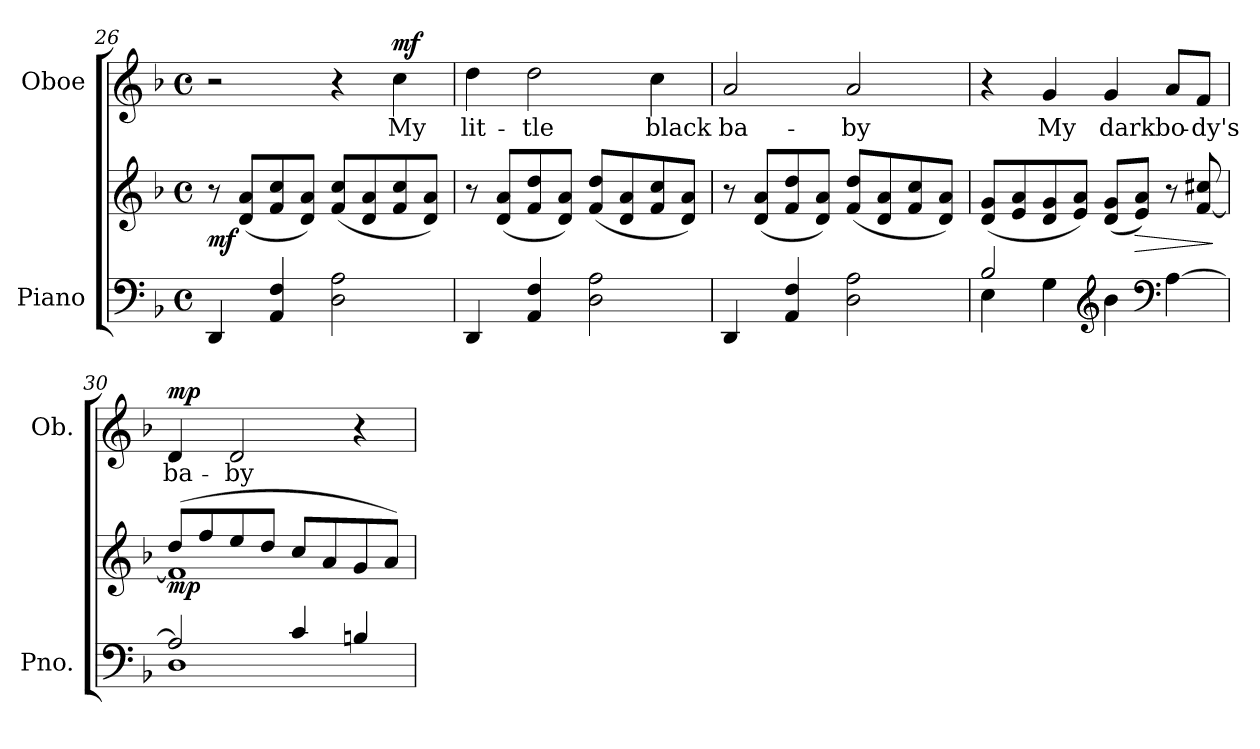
**kern	**kern	**dynam	**kern	**text	**dynam
*part2	*part2	*part2	*part1	*part1	*part1
*staff3	*staff2	*staff2/3	*staff1	*staff1	*staff1
*I"Piano	*	*	*I"Oboe	*	*
*I'Pno.	*	*	*I'Ob.	*	*
*clefF4	*clefG2	*	*clefG2	*	*
*k[b-]	*k[b-]	*	*k[b-]	*	*
*M4/4	*M4/4	*	*M4/4	*	*
*met(c)	*met(c)	*	*met(c)	*	*
=26	=26	=26	=26	=26	=26
!	!	!LO:DY:b	!	!	!
4DD/	8r	mf	2r	.	.
.	(8d/ 8a/L	.	.	.	.
4AA/ 4F/	8f/ 8cc/	.	.	.	.
.	8d/ 8a/J)	.	.	.	.
2D\ 2A\	(8f/ 8cc/L	.	4r	.	.
.	8d/ 8a/	.	.	.	.
!	!	!	!	!LO:LY:b	!LO:DY:a
.	8f/ 8cc/	.	4cc\	My	mf
.	8d/ 8a/J)	.	.	.	.
=27	=27	=27	=27	=27	=27
!	!	!	!	!LO:LY:b	!
4DD/	8r	.	4dd\	lit-	.
.	(8d/ 8a/L	.	.	.	.
!	!	!	!	!LO:LY:b	!
4AA/ 4F/	8f/ 8dd/	.	2dd\	-tle	.
.	8d/ 8a/J)	.	.	.	.
2D\ 2A\	(8f/ 8dd/L	.	.	.	.
.	8d/ 8a/	.	.	.	.
!	!	!	!	!LO:LY:b	!
.	8f/ 8cc/	.	4cc\	black	.
.	8d/ 8a/J)	.	.	.	.
=28	=28	=28	=28	=28	=28
!	!	!	!	!LO:LY:b	!
4DD/	8r	.	2a/	ba-	.
.	(8d/ 8a/L	.	.	.	.
4AA/ 4F/	8f/ 8dd/	.	.	.	.
.	8d/ 8a/J)	.	.	.	.
!	!	!	!	!LO:LY:b	!
2D\ 2A\	(8f/ 8dd/L	.	2a/	-by	.
.	8d/ 8a/	.	.	.	.
.	8f/ 8cc/	.	.	.	.
.	8d/ 8a/J)	.	.	.	.
!!LO:PB:g=z
=29	=29	=29	=29	=29	=29
*^	*	*	*	*	*
2B-/	4E\	(8d/ 8g/L	.	4r	.	.
.	.	8e/ 8a/	.	.	.	.
!	!	!	!	!	!LO:LY:b	!
.	4G\	8d/ 8g/	.	4g/	My	.
.	.	8e/ 8a/J)	.	.	.	.
*clefG2	*	*	*	*	*	*
!	!	!	!	!	!LO:LY:b	!
4b-\	2ryy	(8d/ 8g/L	.	4g/	dark	.
!	!	!	!LO:HP:b	!	!	!
.	.	8e/ 8a/J)	>	.	.	.
*clefF4	*	*	*	*	*	*
!	!	!	!	!	!LO:LY:b	!
[4A\	.	8r	.	8a/L	bo-	.
!	!	!	!	!	!LO:LY:b	!
.	.	[8f/ 8cc#X/	.	8f/J	-dy's	.
*v	*v	*	*	*	*	*
.	.	]	.	.	.
=30	=30	=30	=30	=30	=30
*^	*^	*	*	*	*
!	!	!	!	!LO:DY:b	!	!LO:LY:b	!LO:DY:a
2A/]	1D	(8dd/L	1f]	mp	4d/	ba-	mp
.	.	8ff/	.	.	.	.	.
!	!	!	!	!	!	!LO:LY:b	!
.	.	8ee/	.	.	2d/	-by	.
.	.	8dd/J	.	.	.	.	.
4c/	.	8cc/L	.	.	.	.	.
.	.	8a/	.	.	.	.	.
4Bn/	.	8g/	.	.	4r	.	.
.	.	8a/J)	.	.	.	.	.
*v	*v	*	*	*	*	*	*
*	*v	*v	*	*	*	*
=	=	=	=	=	=
*-	*-	*-	*-	*-	*-
